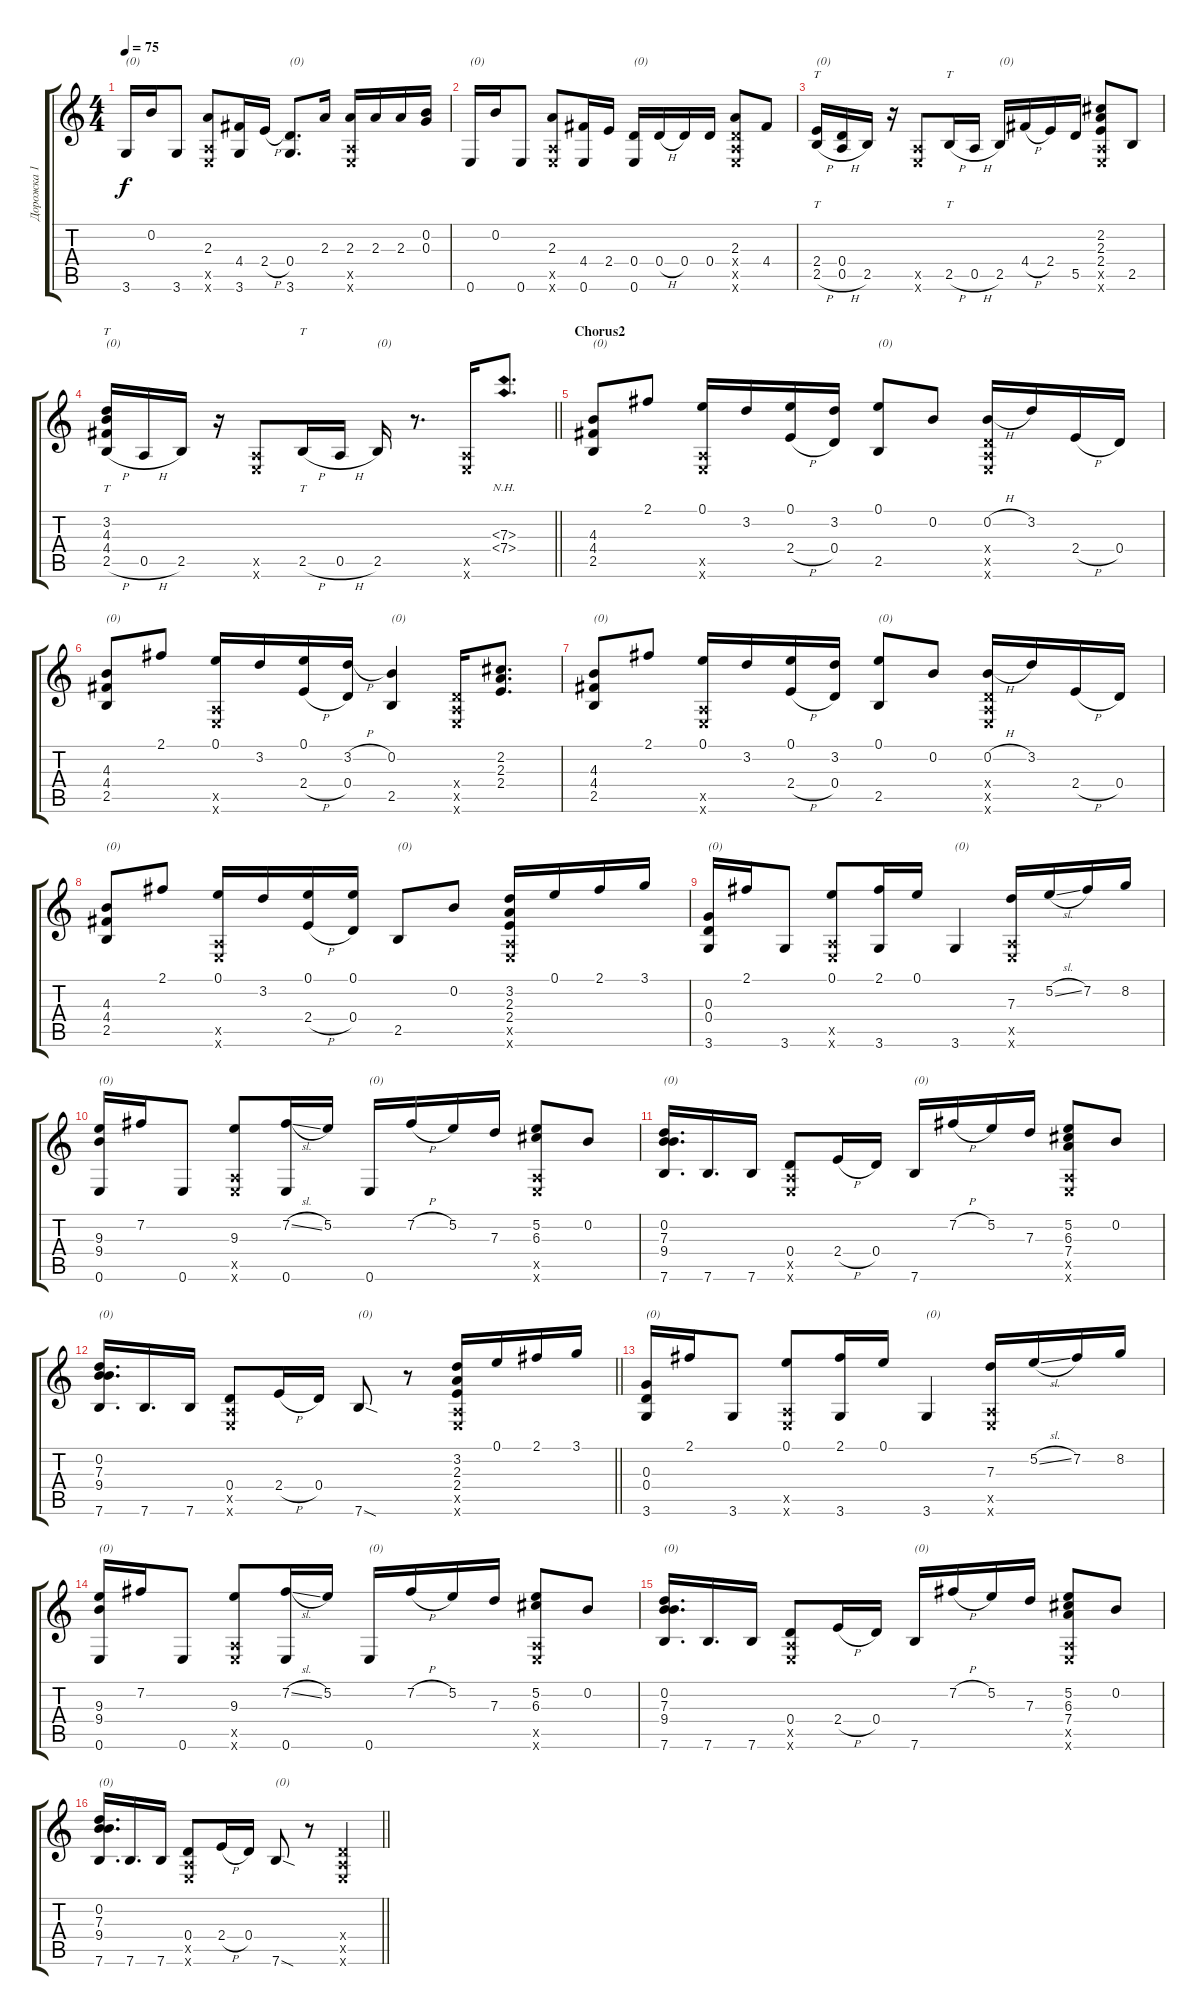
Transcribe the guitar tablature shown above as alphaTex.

\track ("Дорожка 1" "Дорожка 1") {instrument acousticguitarsteel}
\staff {score tabs}
\tuning (E4 B3 G3 D3 A2 E2) {hide}
\ts (4 4)
\tempo 75
\clef g2
\ks c
3.6.16{txt "(0)" dy f} 0.2.16 3.6.8 (2.3 0.5{x} 0.6{x}).8 (4.4 3.6).16 2.4{h}.16 (0.4 3.6).8{d txt "(0)"} 2.3.16 (2.3 0.5{x} 0.6{x}).16 2.3.16 2.3.16 (0.2 0.3).16 |
0.6.16{txt "(0)"} 0.2.16 0.6.8 (2.3 0.5{x} 0.6{x}).8 (4.4 0.6).16 2.4.16 (0.4 0.6).16{txt "(0)"} 0.4{h}.16 0.4.16 0.4.16 (2.3 0.4{x} 0.5{x} 0.6{x}).8 4.4.8 |
(2.4 2.5{h}).16{tt txt "(0)"} (0.4 0.5{h}).16 2.5.16 r.16 (0.5{x} 0.6{x}).8 2.5{h}.16{tt} 0.5{h}.16 2.5.16{txt "(0)"} 4.4{h}.16 2.4.16 5.5.16 (2.2 2.3 2.4 0.5{x} 0.6{x}).8 2.5.8 |
\barLineRight lightlight
(3.2 4.3 4.4 2.5{h}).16{tt txt "(0)"} 0.5{h}.16 2.5.16 r.16 (0.5{x} 0.6{x}).8 2.5{h}.16{tt} 0.5{h}.16 2.5.16{txt "(0)"} r.8{d} (0.5{x} 0.6{x}).16 (7.3{nh} 7.4{nh}).8{d} |
\section ("" "Chorus2")
(4.3 4.4 2.5).8{txt "(0)"} 2.1.8 (0.1 0.5{x} 0.6{x}).16 3.2.16 (0.1 2.4{h}).16 (3.2 0.4).16 (0.1 2.5).8{txt "(0)"} 0.2.8 (0.2{h} 0.4{x} 0.5{x} 0.6{x}).16 3.2.16 2.4{h}.16 0.4.16 |
(4.3 4.4 2.5).8{txt "(0)"} 2.1.8 (0.1 0.5{x} 0.6{x}).16 3.2.16 (0.1 2.4{h}).16 (3.2{h} 0.4).16 (0.2 2.5).4{txt "(0)"} (0.4{x} 0.5{x} 0.6{x}).16 (2.2 2.3 2.4).8{d} |
(4.3 4.4 2.5).8{txt "(0)"} 2.1.8 (0.1 0.5{x} 0.6{x}).16 3.2.16 (0.1 2.4{h}).16 (3.2 0.4).16 (0.1 2.5).8{txt "(0)"} 0.2.8 (0.2{h} 0.4{x} 0.5{x} 0.6{x}).16 3.2.16 2.4{h}.16 0.4.16 |
(4.3 4.4 2.5).8{txt "(0)"} 2.1.8 (0.1 0.5{x} 0.6{x}).16 3.2.16 (0.1 2.4{h}).16 (0.1 0.4).16 2.5.8{txt "(0)"} 0.2.8 (3.2 2.3 2.4 0.5{x} 0.6{x}).16 0.1.16 2.1.16 3.1.16 |
(0.3 0.4 3.6).16{txt "(0)"} 2.1.16 3.6.8 (0.1 0.5{x} 0.6{x}).8 (2.1 3.6).16 0.1.16 3.6.4{txt "(0)"} (7.3 0.5{x} 0.6{x}).16 5.2{sl}.16 7.2.16 8.2.16 |
(9.3 9.4 0.6).16{txt "(0)"} 7.2.16 0.6.8 (9.3 0.5{x} 0.6{x}).8 (7.2{sl} 0.6).16 5.2.16 0.6.16{txt "(0)"} 7.2{h}.16 5.2.16 7.3.16 (5.2 6.3 0.5{x} 0.6{x}).8 0.2.8 |
(0.2 7.3 9.4 7.6).16{d txt "(0)"} 7.6.16{d} 7.6.16 (0.4 0.5{x} 0.6{x}).8 2.4{h}.16 0.4.16 7.6.16{txt "(0)"} 7.2{h}.16 5.2.16 7.3.16 (5.2 6.3 7.4 0.5{x} 0.6{x}).8 0.2.8 |
\barLineRight lightlight
(0.2 7.3 9.4 7.6).16{d txt "(0)"} 7.6.16{d} 7.6.16 (0.4 0.5{x} 0.6{x}).8 2.4{h}.16 0.4.16 7.6{sod}.8{txt "(0)"} r.8 (3.2 2.3 2.4 0.5{x} 0.6{x}).16 0.1.16 2.1.16 3.1.16 |
(0.3 0.4 3.6).16{txt "(0)"} 2.1.16 3.6.8 (0.1 0.5{x} 0.6{x}).8 (2.1 3.6).16 0.1.16 3.6.4{txt "(0)"} (7.3 0.5{x} 0.6{x}).16 5.2{sl}.16 7.2.16 8.2.16 |
(9.3 9.4 0.6).16{txt "(0)"} 7.2.16 0.6.8 (9.3 0.5{x} 0.6{x}).8 (7.2{sl} 0.6).16 5.2.16 0.6.16{txt "(0)"} 7.2{h}.16 5.2.16 7.3.16 (5.2 6.3 0.5{x} 0.6{x}).8 0.2.8 |
(0.2 7.3 9.4 7.6).16{d txt "(0)"} 7.6.16{d} 7.6.16 (0.4 0.5{x} 0.6{x}).8 2.4{h}.16 0.4.16 7.6.16{txt "(0)"} 7.2{h}.16 5.2.16 7.3.16 (5.2 6.3 7.4 0.5{x} 0.6{x}).8 0.2.8 |
\barLineRight lightlight
(0.2 7.3 9.4 7.6).16{d txt "(0)"} 7.6.16{d} 7.6.16 (0.4 0.5{x} 0.6{x}).8 2.4{h}.16 0.4.16 7.6{sod}.8{txt "(0)"} r.8 (0.4{x} 0.5{x} 0.6{x}).4
